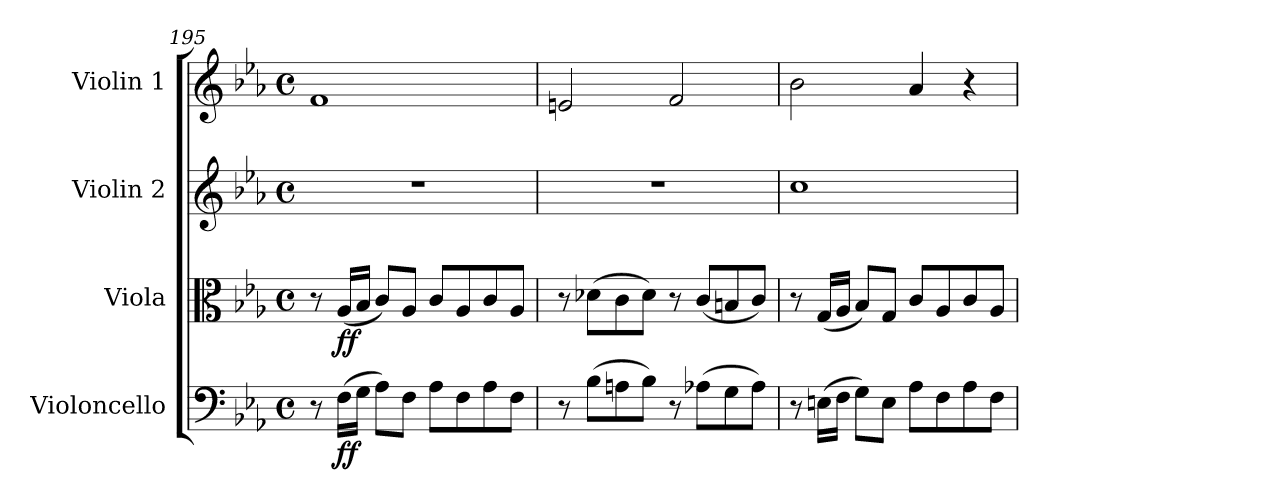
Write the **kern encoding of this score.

**kern	**dynam	**kern	**dynam	**kern	**dynam	**kern	**dynam
*part4	*part4	*part3	*part3	*part2	*part2	*part1	*part1
*staff4	*staff4	*staff3	*staff3	*staff2	*staff2	*staff1	*staff1
*I"Violoncello	*	*I"Viola	*	*I"Violin 2	*	*I"Violin 1	*
*I'Vc	*	*I'Vla	*	*I'Vln	*	*I'Vln	*
!!LO:PB:g=z
*clefF4	*	*clefC3	*	*clefG2	*	*clefG2	*
*k[b-e-a-]	*	*k[b-e-a-]	*	*k[b-e-a-]	*	*k[b-e-a-]	*
*M4/4	*	*M4/4	*	*M4/4	*	*M4/4	*
*met(c)	*	*met(c)	*	*met(c)	*	*met(c)	*
=195	=195	=195	=195	=195	=195	=195	=195
!	!	!	!	!	!	!	!LO:DY:b
!	!	!	!	!	!	!	!LO:DY:n=1:b
8r	.	8r	.	1r	.	1f	ff other-dynamics
!	!LO:DY:b	!	!LO:DY:b	!	!	!	!
(16F\LL	ff	(16A-/LL	ff	.	.	.	.
16G\JJ	.	16B-/JJ	.	.	.	.	.
8A-\L)	.	8c/L)	.	.	.	.	.
8F\J	.	8A-/J	.	.	.	.	.
8A-\L	.	8c/L	.	.	.	.	.
8F\	.	8A-/	.	.	.	.	.
8A-\	.	8c/	.	.	.	.	.
8F\J	.	8A-/J	.	.	.	.	.
=196	=196	=196	=196	=196	=196	=196	=196
8r	.	8r	.	1r	.	2en/	.
(8B-\L	.	(8d-X\L	.	.	.	.	.
8An\	.	8c\	.	.	.	.	.
8B-\J)	.	8d-\J)	.	.	.	.	.
8r	.	8r	.	.	.	2f/	.
(8A-X\L	.	(8c/L	.	.	.	.	.
8G\	.	8Bn/	.	.	.	.	.
8A-\J)	.	8c/J)	.	.	.	.	.
=197	=197	=197	=197	=197	=197	=197	=197
!	!	!	!	!	!LO:DY:b	!	!
!	!	!	!	!	!LO:DY:n=1:b	!	!
8r	.	8r	.	1cc	ff other-dynamics	2b-\	.
(16En\LL	.	(16G/LL	.	.	.	.	.
16F\JJ	.	16A-/JJ	.	.	.	.	.
8G\L)	.	8B-/L)	.	.	.	.	.
8E\J	.	8G/J	.	.	.	.	.
8A-\L	.	8c/L	.	.	.	4a-/	.
8F\	.	8A-/	.	.	.	.	.
8A-\	.	8c/	.	.	.	4r	.
8F\J	.	8A-/J	.	.	.	.	.
=	=	=	=	=	=	=	=
*-	*-	*-	*-	*-	*-	*-	*-
